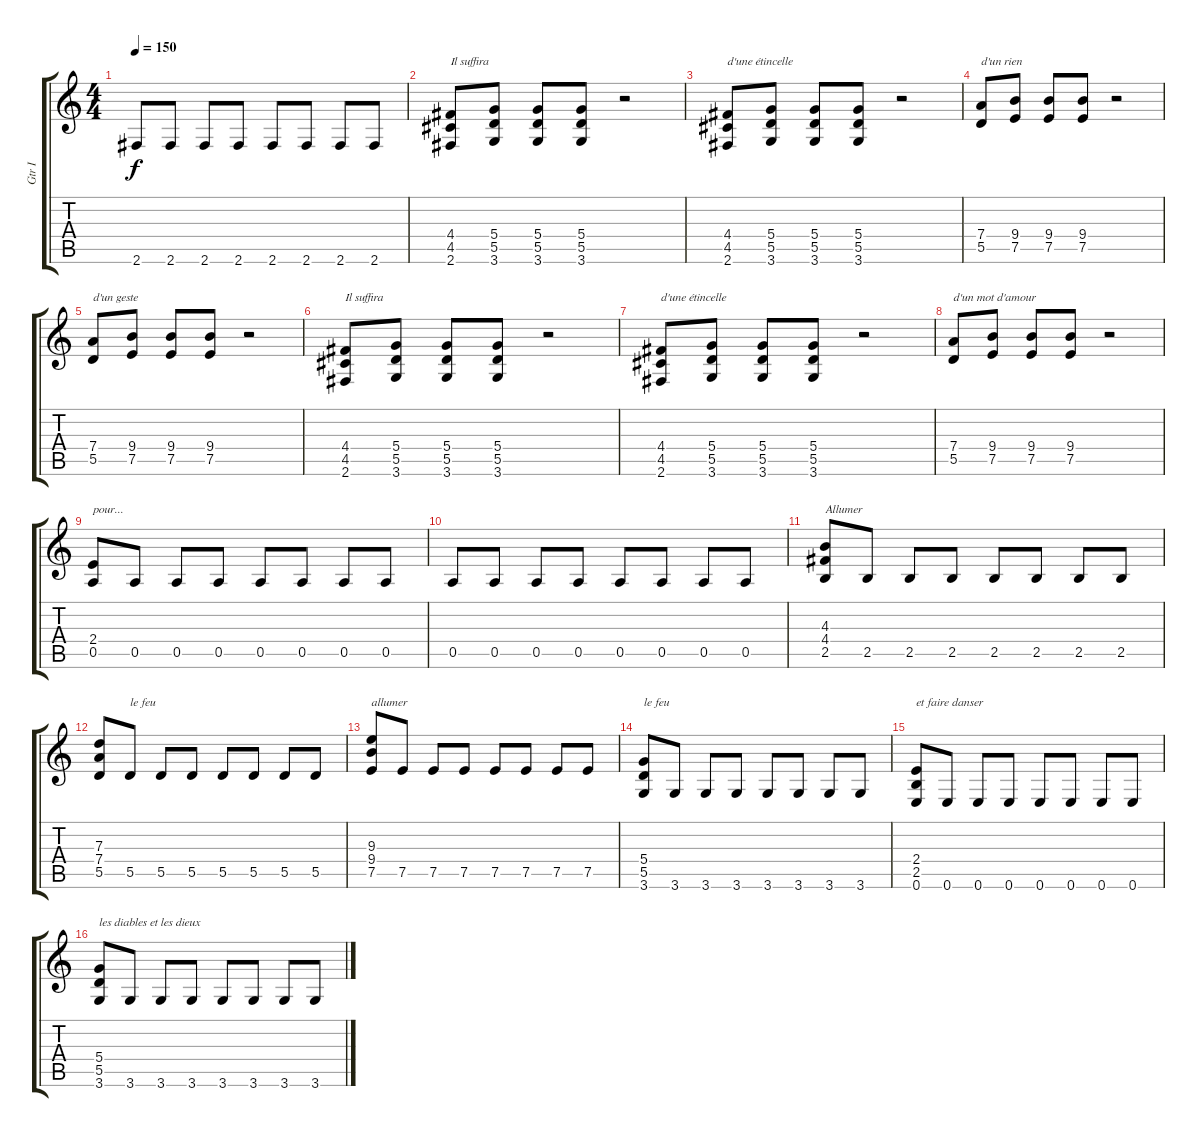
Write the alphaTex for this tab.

\track ("Gtr I" "Gtr I") {instrument distortionguitar}
\staff {score tabs}
\tuning (E4 B3 G3 D3 A2 E2) {hide}
\ts (4 4)
\tempo 150
\clef g2
\ks c
2.6.8{dy f} 2.6.8 2.6.8 2.6.8 2.6.8 2.6.8 2.6.8 2.6.8 |
(4.4 4.5 2.6).8{txt "Il suffira"} (5.4 5.5 3.6).8 (5.4 5.5 3.6).8 (5.4 5.5 3.6).8 r.2 |
(4.4 4.5 2.6).8{txt "d'une étincelle"} (5.4 5.5 3.6).8 (5.4 5.5 3.6).8 (5.4 5.5 3.6).8 r.2 |
(7.4 5.5).8{txt "d'un rien"} (9.4 7.5).8 (9.4 7.5).8 (9.4 7.5).8 r.2 |
(7.4 5.5).8{txt "d'un geste"} (9.4 7.5).8 (9.4 7.5).8 (9.4 7.5).8 r.2 |
(4.4 4.5 2.6).8{txt "Il suffira"} (5.4 5.5 3.6).8 (5.4 5.5 3.6).8 (5.4 5.5 3.6).8 r.2 |
(4.4 4.5 2.6).8{txt "d'une étincelle"} (5.4 5.5 3.6).8 (5.4 5.5 3.6).8 (5.4 5.5 3.6).8 r.2 |
(7.4 5.5).8{txt "d'un mot d'amour"} (9.4 7.5).8 (9.4 7.5).8 (9.4 7.5).8 r.2 |
(2.4 0.5).8{txt "pour..."} 0.5.8 0.5.8 0.5.8 0.5.8 0.5.8 0.5.8 0.5.8 |
0.5.8 0.5.8 0.5.8 0.5.8 0.5.8 0.5.8 0.5.8 0.5.8 |
(4.3 4.4 2.5).8{txt "Allumer "} 2.5.8 2.5.8 2.5.8 2.5.8 2.5.8 2.5.8 2.5.8 |
(7.3 7.4 5.5).8 5.5.8{txt "le feu"} 5.5.8 5.5.8 5.5.8 5.5.8 5.5.8 5.5.8 |
(9.3 9.4 7.5).8{txt "allumer"} 7.5.8 7.5.8 7.5.8 7.5.8 7.5.8 7.5.8 7.5.8 |
(5.4 5.5 3.6).8{txt "le feu"} 3.6.8 3.6.8 3.6.8 3.6.8 3.6.8 3.6.8 3.6.8 |
(2.4 2.5 0.6).8{txt "et faire danser"} 0.6.8 0.6.8 0.6.8 0.6.8 0.6.8 0.6.8 0.6.8 |
(5.4 5.5 3.6).8{txt "les diables et les dieux"} 3.6.8 3.6.8 3.6.8 3.6.8 3.6.8 3.6.8 3.6.8
